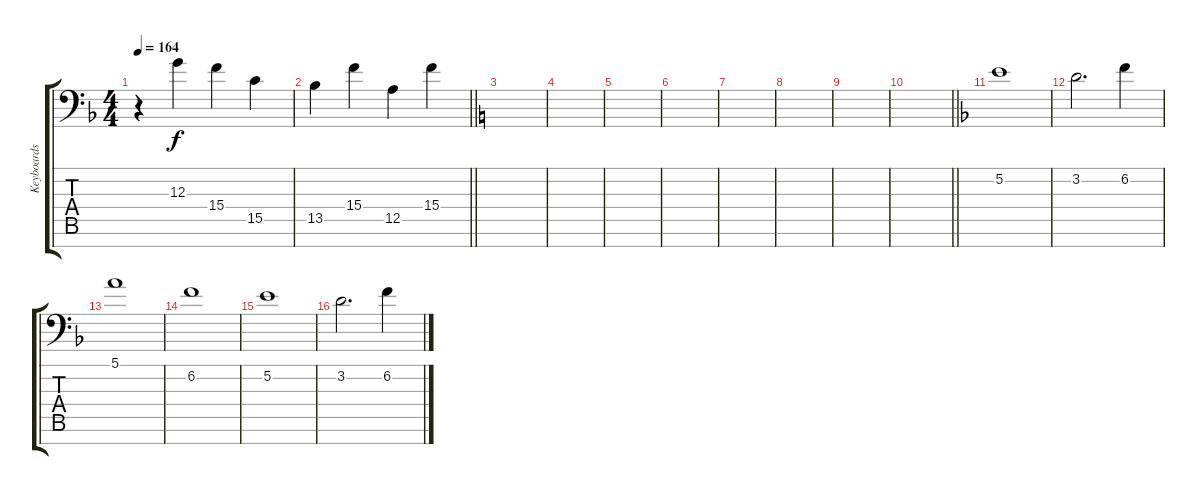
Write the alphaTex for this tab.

\track ("Keyboards 2" "Keyboards ") {instrument stringensemble1}
\staff {score tabs}
\tuning (E4 B3 G3 D3 A2 E2 A1) {hide}
\ts (4 4)
\tempo 164
\clef f4
\ks f
r.4{dy f} 12.3.4 15.4.4 15.5.4 |
\barLineRight lightlight
13.5.4 15.4.4 12.5.4 15.4.4 |
\ks c
|
|
|
|
|
|
|
\barLineRight lightlight
|
\ks f
5.2.1{volume 4 instrument stringensemble1} |
3.2.2{d} 6.2.4 |
5.1.1 |
6.2.1 |
5.2.1 |
3.2.2{d} 6.2.4
